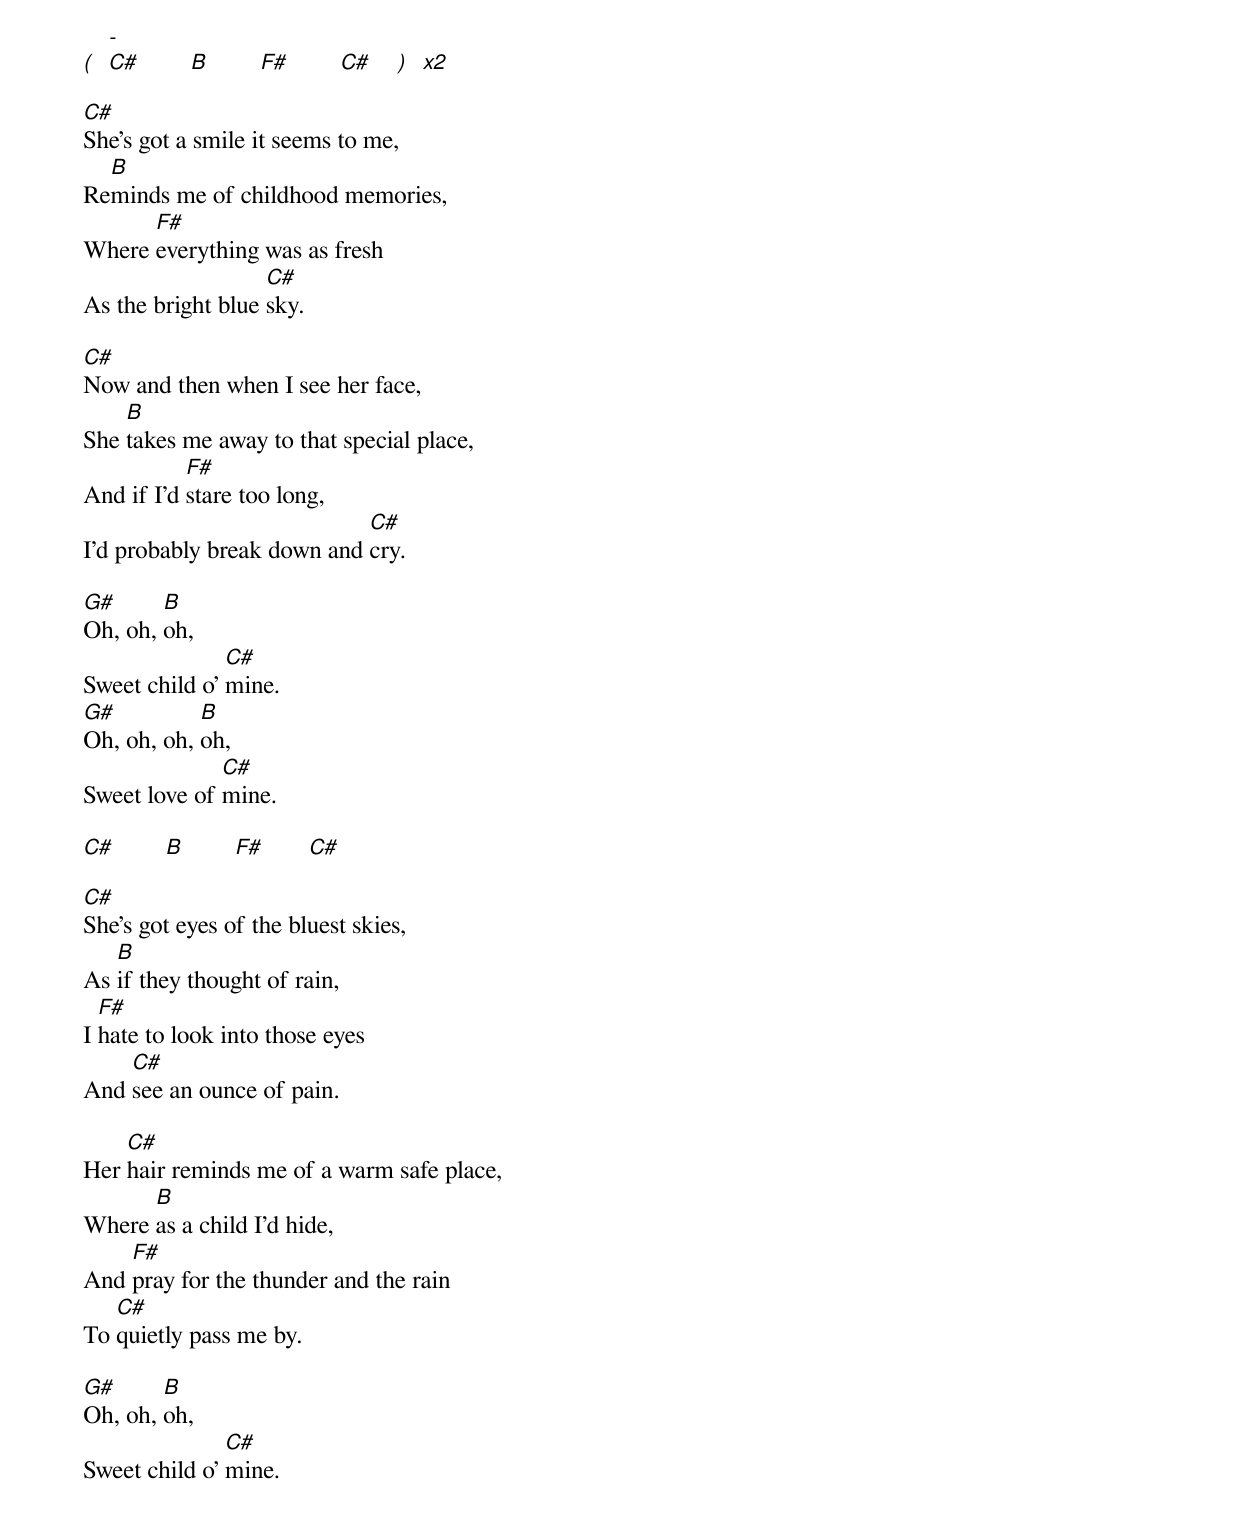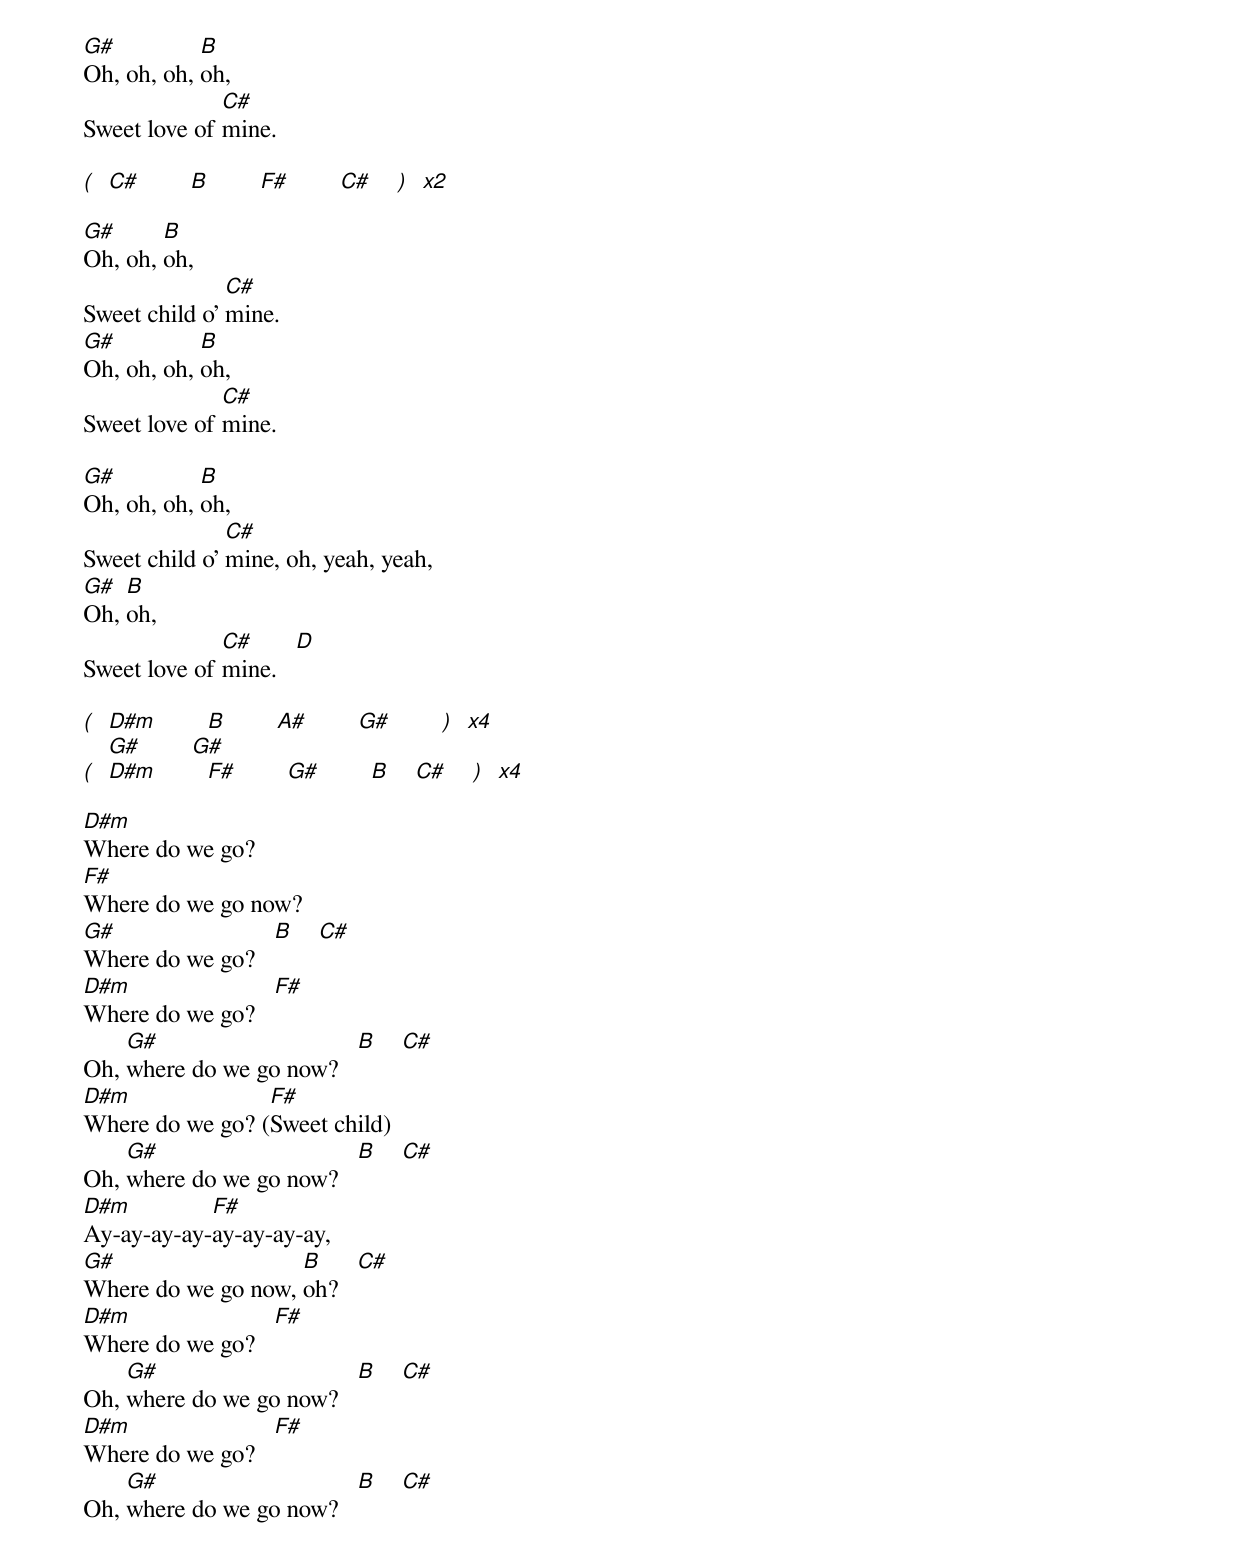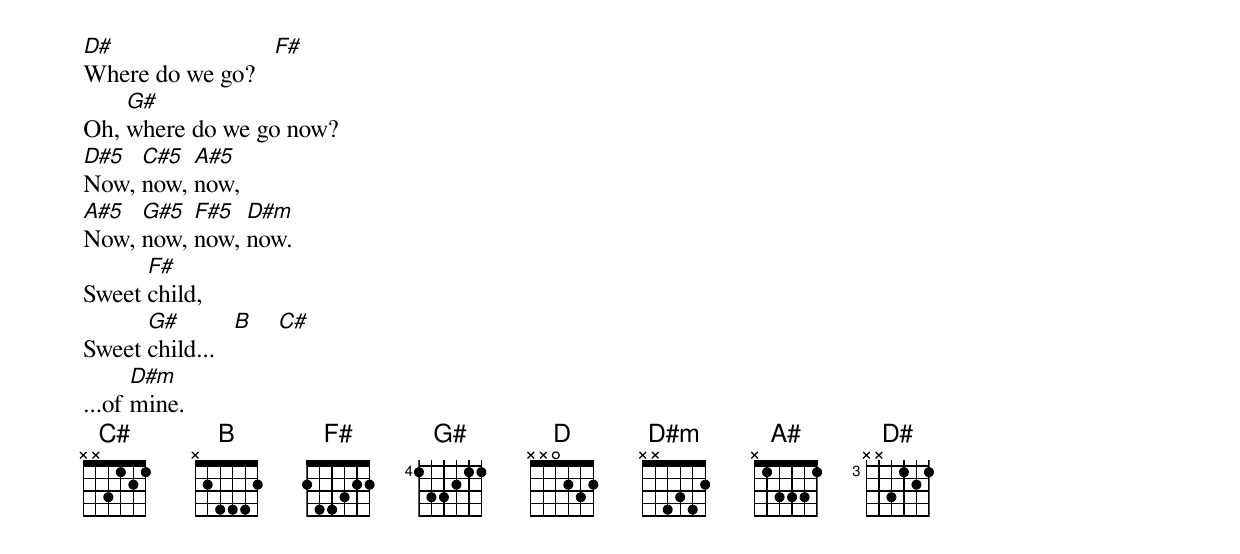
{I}
    [-]
[(]  [C#]        [B]        [F#]        [C#]    [)]  [x2]

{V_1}
[C#]She's got a smile it seems to me,
Re[B]minds me of childhood memories,
Where [F#]everything was as fresh
As the bright blue [C#]sky.

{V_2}
[C#]Now and then when I see her face,
She [B]takes me away to that special place,
And if I'd [F#]stare too long,
I'd probably break down and [C#]cry.

{C}
[G#]Oh, oh, [B]oh,
Sweet child o' [C#]mine.
[G#]Oh, oh, oh, [B]oh,
Sweet love of [C#]mine.

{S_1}
[C#]        [B]        [F#]       [C#]

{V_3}
[C#]She's got eyes of the bluest skies,
As [B]if they thought of rain,
I [F#]hate to look into those eyes
And [C#]see an ounce of pain.

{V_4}
Her [C#]hair reminds me of a warm safe place,
Where [B]as a child I'd hide,
And [F#]pray for the thunder and the rain
To [C#]quietly pass me by.

{C}
[G#]Oh, oh, [B]oh,
Sweet child o' [C#]mine.
[G#]Oh, oh, oh, [B]oh,
Sweet love of [C#]mine.

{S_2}
[(]  [C#]        [B]        [F#]        [C#]    [)]  [x2]

{C}
[G#]Oh, oh, [B]oh,
Sweet child o' [C#]mine.
[G#]Oh, oh, oh, [B]oh,
Sweet love of [C#]mine.

{C}
[G#]Oh, oh, oh, [B]oh,
Sweet child o' [C#]mine, oh, yeah, yeah,
[G#]Oh, [B]oh,
Sweet love of [C#]mine.   [D]

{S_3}
[(]  [D#m]        [B]        [A#]        [G#]        [)]  [x4]
    [G#]        [G#]
[(]  [D#m]        [F#]        [G#]        [B]    [C#]    [)]  [x4]

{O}
[D#m]Where do we go?
[F#]Where do we go now?
[G#]Where do we go?   [B]    [C#]
[D#m]Where do we go?   [F#]
Oh, [G#]where do we go now?   [B]    [C#]
[D#m]Where do we go? ([F#]Sweet child)
Oh, [G#]where do we go now?   [B]    [C#]
[D#m]Ay-ay-ay-ay-[F#]ay-ay-ay-ay,
[G#]Where do we go now, [B]oh?   [C#]
[D#m]Where do we go?   [F#]
Oh, [G#]where do we go now?   [B]    [C#]
[D#m]Where do we go?   [F#]
Oh, [G#]where do we go now?   [B]    [C#]
[D#]Where do we go?   [F#]
Oh, [G#]where do we go now?
[D#5]Now, [C#5]now, [A#5]now,
[A#5]Now, [G#5]now, [F#5]now, [D#m]now.
Sweet [F#]child,
Sweet [G#]child...   [B]    [C#]
...of [D#m]mine.
